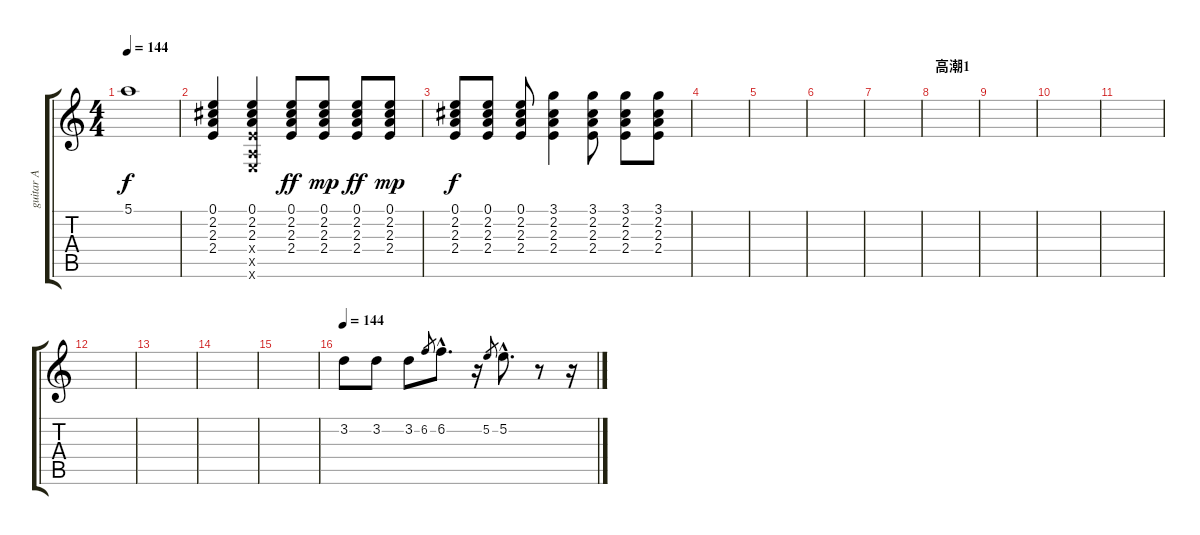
\track ("guitar A" "guitar A") {instrument electricguitarjazz}
\staff {score tabs}
\tuning (E4 B3 G3 D3 A2 E2) {hide}
\ts (4 4)
\tempo 144
\clef g2
\ks c
5.1{t}.1{dy f} |
(0.1 2.2 2.3 2.4).4{volume 11 instrument acousticguitarsteel} (0.1 2.2 2.3 2.4{x} 0.5{x} 0.6{x}).4 (0.1 2.2 2.3 2.4).8{dy ff} (0.1 2.2 2.3 2.4).8{dy mp} (0.1 2.2 2.3 2.4).8{dy ff} (0.1 2.2 2.3 2.4).8{dy mp} |
(0.1 2.2 2.3 2.4).8{dy f} (0.1 2.2 2.3 2.4).8 (0.1 2.2 2.3 2.4).8 (3.1 2.2 2.3 2.4).4 (3.1 2.2 2.3 2.4).8 (3.1 2.2 2.3 2.4).8 (3.1 2.2 2.3 2.4).8 |
|
|
|
|
\section ("" "高潮1")
|
|
|
|
|
|
|
|
\tempo 144
3.2.8{instrument fiddle} 3.2.8 3.2.8 6.2.8{gr} 6.2{hac}.8{d} r.16 5.2.8{gr} 5.2{hac}.8{d} r.8 r.16
